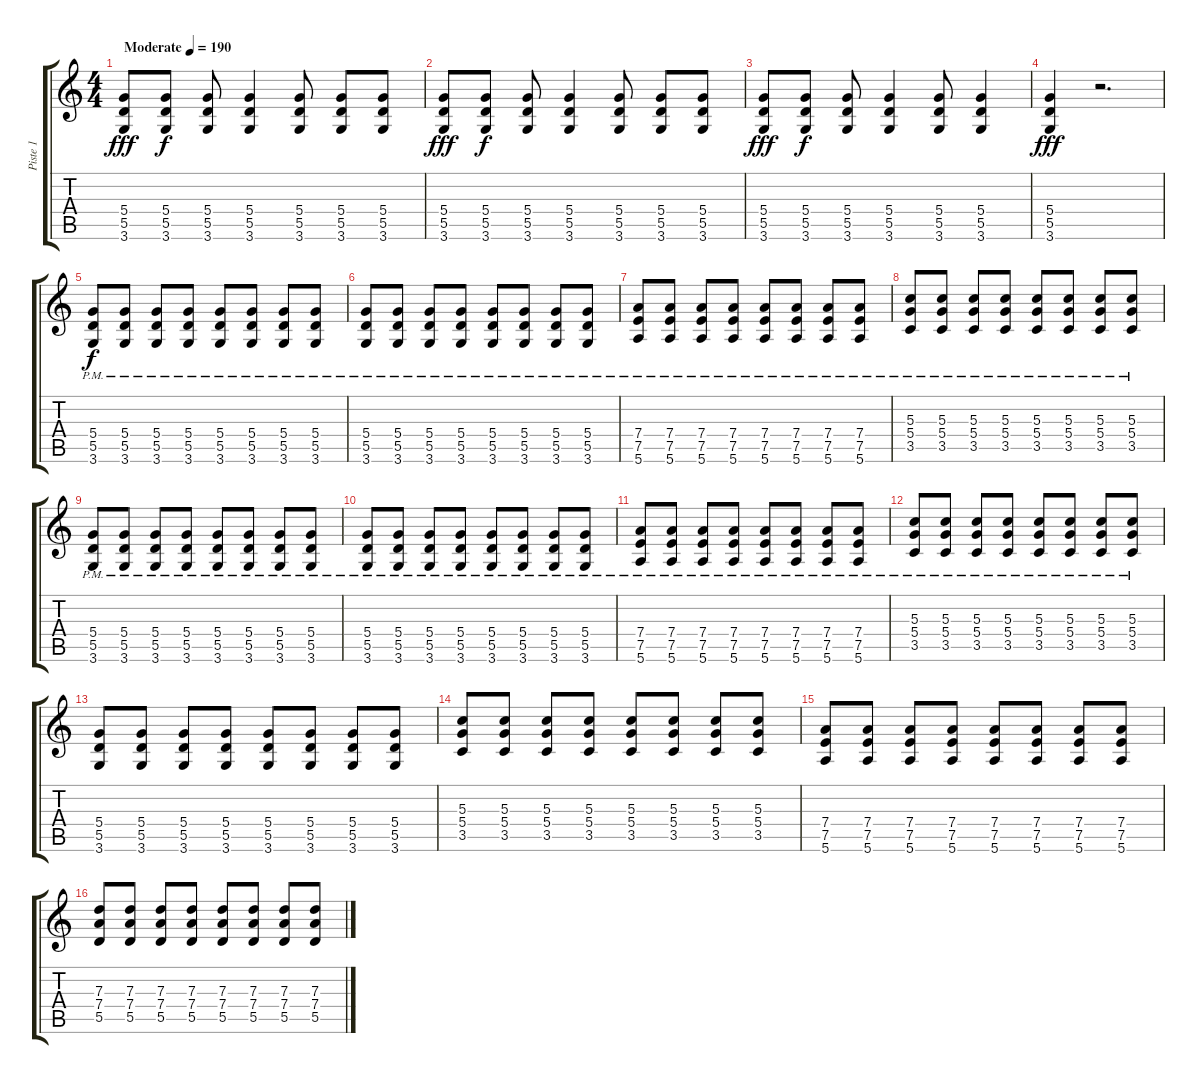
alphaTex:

\track ("Piste 1" "Piste 1") {instrument overdrivenguitar}
\staff {score tabs}
\tuning (E4 B3 G3 D3 A2 E2) {hide}
\ts (4 4)
\tempo (190 "Moderate")
\clef g2
\ks c
(5.4 5.5 3.6).8{dy fff instrument overdrivenguitar} (5.4 5.5 3.6).8{dy f} (5.4 5.5 3.6).8 (5.4 5.5 3.6).4 (5.4 5.5 3.6).8 (5.4 5.5 3.6).8 (5.4 5.5 3.6).8 |
(5.4 5.5 3.6).8{dy fff} (5.4 5.5 3.6).8{dy f} (5.4 5.5 3.6).8 (5.4 5.5 3.6).4 (5.4 5.5 3.6).8 (5.4 5.5 3.6).8 (5.4 5.5 3.6).8 |
(5.4 5.5 3.6).8{dy fff} (5.4 5.5 3.6).8{dy f} (5.4 5.5 3.6).8 (5.4 5.5 3.6).4 (5.4 5.5 3.6).8 (5.4 5.5 3.6).4 |
(5.4 5.5 3.6).4{dy fff} r.2{d} |
(5.4{pm} 5.5{pm} 3.6{pm}).8{dy f} (5.4{pm} 5.5{pm} 3.6{pm}).8 (5.4{pm} 5.5{pm} 3.6{pm}).8 (5.4{pm} 5.5{pm} 3.6{pm}).8 (5.4{pm} 5.5{pm} 3.6{pm}).8 (5.4{pm} 5.5{pm} 3.6{pm}).8 (5.4{pm} 5.5{pm} 3.6{pm}).8 (5.4{pm} 5.5{pm} 3.6{pm}).8 |
(5.4{pm} 5.5{pm} 3.6{pm}).8 (5.4{pm} 5.5{pm} 3.6{pm}).8 (5.4{pm} 5.5{pm} 3.6{pm}).8 (5.4{pm} 5.5{pm} 3.6{pm}).8 (5.4{pm} 5.5{pm} 3.6{pm}).8 (5.4{pm} 5.5{pm} 3.6{pm}).8 (5.4{pm} 5.5{pm} 3.6{pm}).8 (5.4{pm} 5.5{pm} 3.6{pm}).8 |
(7.4{pm} 7.5{pm} 5.6{pm}).8 (7.4{pm} 7.5{pm} 5.6{pm}).8 (7.4{pm} 7.5{pm} 5.6{pm}).8 (7.4{pm} 7.5{pm} 5.6{pm}).8 (7.4{pm} 7.5{pm} 5.6{pm}).8 (7.4{pm} 7.5{pm} 5.6{pm}).8 (7.4{pm} 7.5{pm} 5.6{pm}).8 (7.4{pm} 7.5{pm} 5.6{pm}).8 |
(5.3{pm} 5.4{pm} 3.5{pm}).8 (5.3{pm} 5.4{pm} 3.5{pm}).8 (5.3{pm} 5.4{pm} 3.5{pm}).8 (5.3{pm} 5.4{pm} 3.5{pm}).8 (5.3{pm} 5.4{pm} 3.5{pm}).8 (5.3{pm} 5.4{pm} 3.5{pm}).8 (5.3{pm} 5.4{pm} 3.5{pm}).8 (5.3{pm} 5.4{pm} 3.5{pm}).8 |
(5.4{pm} 5.5{pm} 3.6{pm}).8 (5.4{pm} 5.5{pm} 3.6{pm}).8 (5.4{pm} 5.5{pm} 3.6{pm}).8 (5.4{pm} 5.5{pm} 3.6{pm}).8 (5.4{pm} 5.5{pm} 3.6{pm}).8 (5.4{pm} 5.5{pm} 3.6{pm}).8 (5.4{pm} 5.5{pm} 3.6{pm}).8 (5.4{pm} 5.5{pm} 3.6{pm}).8 |
(5.4{pm} 5.5{pm} 3.6{pm}).8 (5.4{pm} 5.5{pm} 3.6{pm}).8 (5.4{pm} 5.5{pm} 3.6{pm}).8 (5.4{pm} 5.5{pm} 3.6{pm}).8 (5.4{pm} 5.5{pm} 3.6{pm}).8 (5.4{pm} 5.5{pm} 3.6{pm}).8 (5.4{pm} 5.5{pm} 3.6{pm}).8 (5.4{pm} 5.5{pm} 3.6{pm}).8 |
(7.4{pm} 7.5{pm} 5.6{pm}).8 (7.4{pm} 7.5{pm} 5.6{pm}).8 (7.4{pm} 7.5{pm} 5.6{pm}).8 (7.4{pm} 7.5{pm} 5.6{pm}).8 (7.4{pm} 7.5{pm} 5.6{pm}).8 (7.4{pm} 7.5{pm} 5.6{pm}).8 (7.4{pm} 7.5{pm} 5.6{pm}).8 (7.4{pm} 7.5{pm} 5.6{pm}).8 |
(5.3{pm} 5.4{pm} 3.5{pm}).8 (5.3{pm} 5.4{pm} 3.5{pm}).8 (5.3{pm} 5.4{pm} 3.5{pm}).8 (5.3{pm} 5.4{pm} 3.5{pm}).8 (5.3{pm} 5.4{pm} 3.5{pm}).8 (5.3{pm} 5.4{pm} 3.5{pm}).8 (5.3{pm} 5.4{pm} 3.5{pm}).8 (5.3{pm} 5.4{pm} 3.5{pm}).8 |
(5.4 5.5 3.6).8 (5.4 5.5 3.6).8 (5.4 5.5 3.6).8 (5.4 5.5 3.6).8 (5.4 5.5 3.6).8 (5.4 5.5 3.6).8 (5.4 5.5 3.6).8 (5.4 5.5 3.6).8 |
(5.3 5.4 3.5).8 (5.3 5.4 3.5).8 (5.3 5.4 3.5).8 (5.3 5.4 3.5).8 (5.3 5.4 3.5).8 (5.3 5.4 3.5).8 (5.3 5.4 3.5).8 (5.3 5.4 3.5).8 |
(7.4 7.5 5.6).8 (7.4 7.5 5.6).8 (7.4 7.5 5.6).8 (7.4 7.5 5.6).8 (7.4 7.5 5.6).8 (7.4 7.5 5.6).8 (7.4 7.5 5.6).8 (7.4 7.5 5.6).8 |
(7.3 7.4 5.5).8 (7.3 7.4 5.5).8 (7.3 7.4 5.5).8 (7.3 7.4 5.5).8 (7.3 7.4 5.5).8 (7.3 7.4 5.5).8 (7.3 7.4 5.5).8 (7.3 7.4 5.5).8
